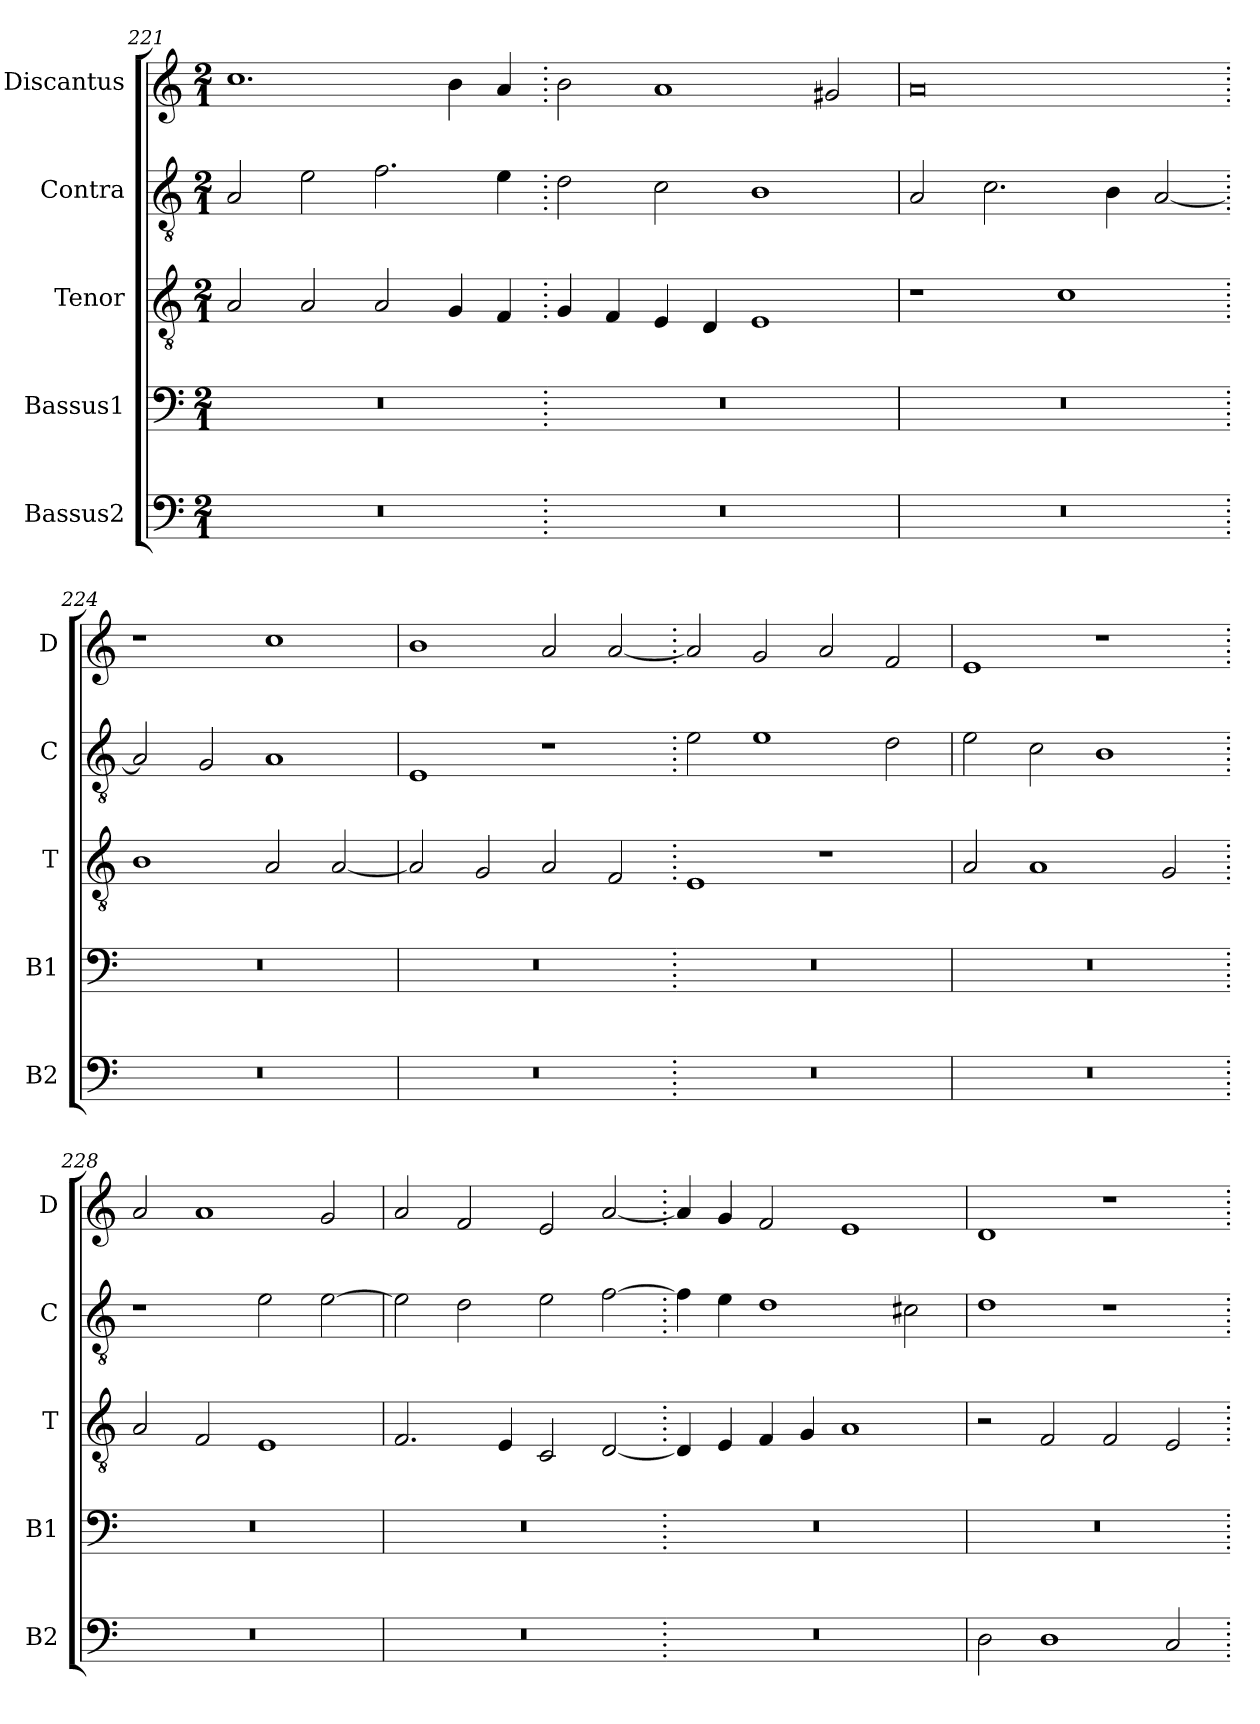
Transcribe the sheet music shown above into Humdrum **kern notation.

**kern	**kern	**kern	**kern	**kern
*part5	*part4	*part3	*part2	*part1
*staff5	*staff4	*staff3	*staff2	*staff1
*I"Bassus2	*I"Bassus1	*I"Tenor	*I"Contra	*I"Discantus
*I'B2	*I'B1	*I'T	*I'C	*I'D
*clefF4	*clefF4	*clefGv2	*clefGv2	*clefG2
*k[]	*k[]	*k[]	*k[]	*k[]
*M2/1	*M2/1	*M2/1	*M2/1	*M2/1
=221	=221	=221	=221	=221
0r	0r	2A/	2A/	1.cc
.	.	2A/	2e\	.
.	.	2A/	2.f\	.
.	.	4G/	.	4b\
.	.	4F/	4e\	4a/
=222.	=222.	=222.	=222.	=222.
0r	0r	4G/	2d\	2b\
.	.	4F/	.	.
.	.	4E/	2c\	1a
.	.	4D/	.	.
.	.	1E	1B	.
.	.	.	.	2g#X/
=223	=223	=223	=223	=223
0r	0r	1r	2A/	0a
.	.	.	2.c\	.
.	.	1c	.	.
.	.	.	4B\	.
.	.	.	[2A/	.
=224.	=224.	=224.	=224.	=224.
0r	0r	1B	2A/]	1r
.	.	.	2G/	.
.	.	2A/	1A	1cc
.	.	[2A/	.	.
=225	=225	=225	=225	=225
0r	0r	2A/]	1E	1b
.	.	2G/	.	.
.	.	2A/	1r	2a/
.	.	2F/	.	[2a/
=226.	=226.	=226.	=226.	=226.
0r	0r	1E	2e\	2a/]
.	.	.	1e	2g/
.	.	1r	.	2a/
.	.	.	2d\	2f/
=227	=227	=227	=227	=227
0r	0r	2A/	2e\	1e
.	.	1A	2c\	.
.	.	.	1B	1r
.	.	2G/	.	.
=228.	=228.	=228.	=228.	=228.
0r	0r	2A/	1r	2a/
.	.	2F/	.	1a
.	.	1E	2e\	.
.	.	.	[2e\	2g/
=229	=229	=229	=229	=229
0r	0r	2.F/	2e\]	2a/
.	.	.	2d\	2f/
.	.	4E/	.	.
.	.	2C/	2e\	2e/
.	.	[2D/	[2f\	[2a/
=230.	=230.	=230.	=230.	=230.
0r	0r	4D/]	4f\]	4a/]
.	.	4E/	4e\	4g/
.	.	4F/	1d	2f/
.	.	4G/	.	.
.	.	1A	.	1e
.	.	.	2c#X\	.
=231	=231	=231	=231	=231
2D\	0r	2r	1d	1d
1D	.	2F/	.	.
.	.	2F/	1r	1r
2C/	.	2E/	.	.
=.	=.	=.	=.	=.
*-	*-	*-	*-	*-
